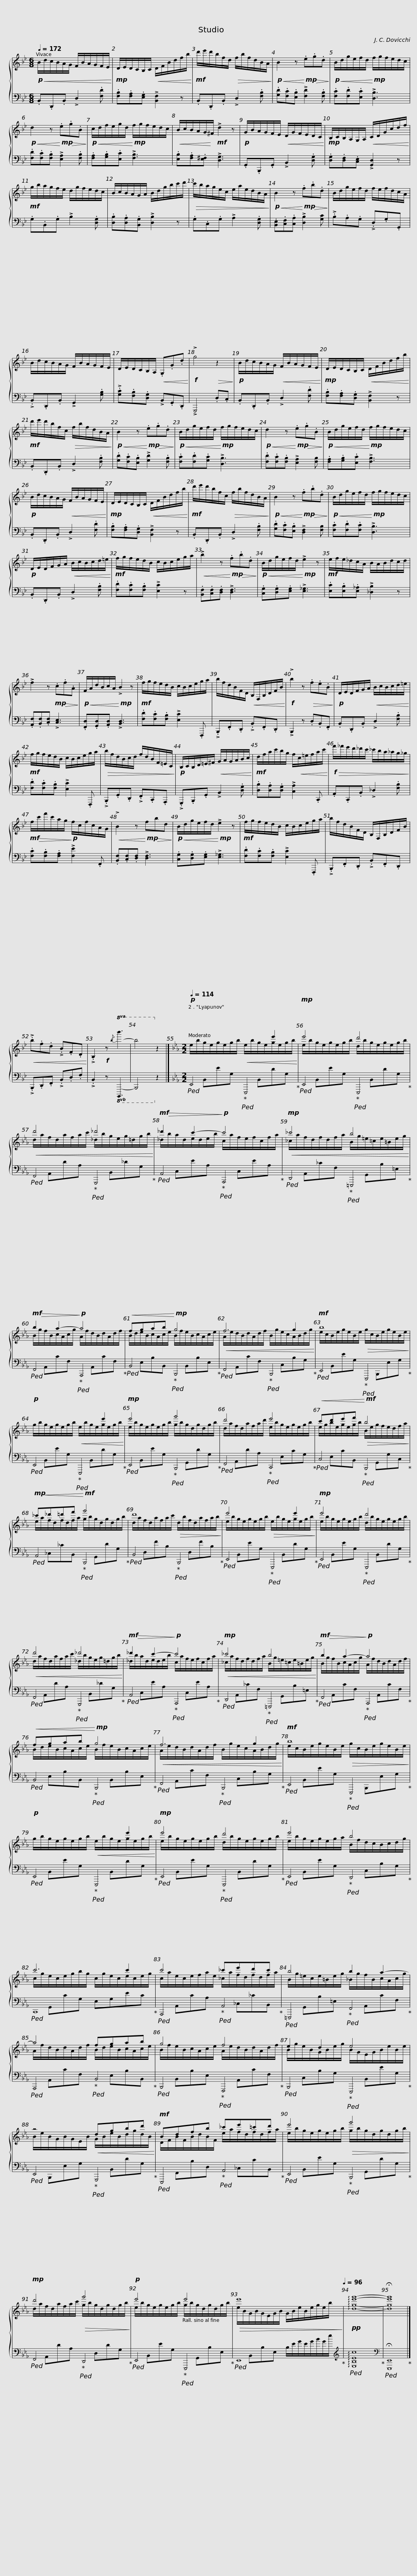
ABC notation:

X:1
%%score { ( 1 3 ) | ( 2 4 ) }
L:1/8
Q:1/4=172
M:6/8
I:linebreak $
K:Bb
V:1 treble
V:3 treble
V:2 bass
V:4 bass
V:1
!p!!<(! B/d/c/B/A/G/ F/B/A/G/F/E/!<)! |!mp! D/E/D/C/B,/C/!<(! D/F/B/d/f/b/!<)! |!mf! d'/e'/d'/b/f/d/!>(! f/b/f/d/B/A/!>)! |!p!!<(! B2 z!<)!!mp!!>(! .e.g.d!>)! |$!p!!<(! B/d/g/e/f/d/!<)!!mp! f/g/f/e/d/c/ | %5
!p!!<(! d2 z!<)!!mp!!>(! .e.g.B!>)! |!p!!<(! c/d/f/e/g/d/!<)!!mp! f/g/f/e/d/c/ |!<(! B/c/B/A/G/!<)!^F/!mf! !>!d2 z |$!p! G/B/A/G/F/E/!<(! D/G/F/E/D/C/!<)! |!mp! B,/C/B,/A,/G,/A,/!<(! C/D/G/c/d/f/!<)! | %10
!mf! g/b/a/g/f/e/ d/g/f/e/d/c/ |$ B/c/B/A/G/A/ B/d/g/b/c'/d'/ |!>(! c'/b/a/g/e/c/ e/a/e/d/B/A/!>)! |!p!!<(! B2 z!<)!!mp!!>(! .f.b.d!>)! | B/d/g/e/f/d/ f/e/f/d/c/A/ |$ %15
 B/d/c/B/A/G/ F/B/A/G/F/E/ | D/E/D/C/B,/A,/!<(! .G,.G.d!<)! |!f! !>!g4!>(! z2!>)! |!p! B/d/c/B/A/G/!<(! F/B/A/G/F/E/!<)! |$!mp! D/E/D/C/B,/C/!<(! D/F/B/d/f/b/!<)! | %20
!mf! d'/e'/d'/b/f/c/!>(! f/b/f/d/B/A/!>)! |!p!!<(! B2 z!<)!!mp!!>(! .e.g.d!>)! |!p!!<(! B/d/g/e/f/d/!<)!!mp! f/g/f/e/d/c/ |$!p!!<(! d2 z!<)!!mp!!>(! .e.g.B!>)! |!p!!<(! B/d/g/e/f/d/!<)!!mp! f/g/f/e/d/c/ | %25
!p! B/d/c/B/A/G/!<(! F/B/A/G/F/E/!<)! |!mp! D/E/D/C/B,/C/!<(! D/F/B/d/f/b/!<)! |$!mf! d'/e'/d'/b/f/c/!>(! f/b/f/d/B/A/!>)! |!p!!<(! B2 z!<)!!mp!!>(! .f.b.d!>)! |!p!!<(! B/d/g/e/f/d/!<)!!mp! f/g/f/e/d/c/ | %30
!p! D/E/D/F/G/A/!<(! B/c/B/c/d/=e/!<)! |$!mf! f/g/f/e/d/B/ c/B/c/e/g/a/ |!<(! !>!b2 z!<)!!mp!!>(! .f.b.d!>)! |!p!!<(! B/d/g/e/f/d/!<)!!mp! !>!e2 z |!mf! e/f/e/_d/c/A/ B/A/B/d/c/d/ | %35
 !>!f2 z!mp!!>(! .c.f.A!>)! |$!p!!<(! F/A/d/B/c/A/!<)!!mp! !>!B2 z |!mf! f/g/f/e/d/B/ c/B/c/e/g/a/ | b/f/d/B/F/D/!<(! B,/F,/B,/D/F/B/!<)! |!f! !>!b2 z!>(! .f.e.B!>)! |$ %40
!p! D/E/D/F/G/A/!<(! B/c/B/c/d/=e/!<)! |!mf! f/g/f/e/d/B/ c/B/c/e/g/a/ |!>(! b/f/d/B/c/d/ f/d/B/F/=E/C/!>)! |$!p! B,/C/B,/D/=E/^F/!<(! G/A/G/A/B/c/!<)! |!mf! d/f/a/c'/b/g/ f/!<(!c/=e/f/a/c'/!<)! | %45
!f!!>(! f'/_f'/e'/d'/_d'/c'/ _c'/b/a/_a/g/_g/!>)! |$!mf!!>(! f/c'/f'/c'/a/g/!>)!!p! f/c/f/c/A/G/ |!<(! !>!B2 z!<)!!mp!!>(! fbd!>)! |!p!!<(! B/d/g/e/f/d/!<)!!mp! !>!e2 z |!mf! f/g/f/e/d/B/ c/B/c/e/g/a/ |$ %50
 b/f/d/B/F/D/ B,/F,/B,/D/F/B/ |!<(! !>!.b.f.d !>!.B.F.D!<)! | !>!.B,2!f! z!8va(!{/b} b'3- | b'4!8va)! z2 |]$[K:Eb][M:2/2]!p![Q:1/4=114] x4!<(! x2 e'2!<)! | %55
!mp! e'4 d'4 |$!<(! d'4 _d'4!<)! |!mf!!>(! _d'2 c'2-!>)!!p! c'4 |$!mp!!<(! _c'4 b4!<)! |!mf!!>(! b2 a2-!>)!!p! a4 |$ %60
!<(! fgab!<)!!mp! g4 |!<(! f6 g2!<)! |$!mf! b8 |!p! x4!<(! x2 e'2!<)! |$!mp! e'4 g'4 | %65
 d'4 e'4 |$!<(! c'd'e'f'!<)!!mf!!>(! b4!>)! |!mp!!<(! _c'_d'=d'f'!<)!!mf! g'4 |$ d'8 | e'4!>(! x2 e'2!>)! |$ %70
!mp! e'4 d'4 |!<(! d'4 _d'4!<)! |$!mf!!>(! _d'2 c'2-!>)!!p! c'4 |!mp!!<(! _c'4 b4!<)! |$!mf!!>(! b2 a2-!>)!!p! a4 | %75
!<(! fgab!<)!!mp! g4 |$!<(! f6 g2!<)! |!mf! b8 |$!p! x4!<(! x2 e'2!<)! |!mp! e'4 d'4 |$ %80
 e'4 b4 | c'6 c'2 |$ c'4 _c'e'd'c' | b4 b2 a2- |$ a4 fgab | %85
 g4 f4 |$ e2 d2 e4 | z4!<(! dgbd'!<)! |$!mf! Bdfb _c'e'=c'd' | e'4!>(! g'4!>)! |$ %90
!mp! d'4!>(! g'4!>)! |!p! e'4[Q:1/4=112] e'4[Q:1/4=110] |$[Q:1/4=104]!>(! e'8[Q:1/4=100][Q:1/4=96]!>)! |!pp! !arpeggio![dge'g']8- | !fermata![dge'g']8 |] %95
V:2
 .B,,.D,,.B,, !>!D,2 .[F,D] | .[F,B,].[F,A,].[E,G,] !>![B,,F,]2 z | .B,,.D,,.B,, !>!D,2 .[F,B,] | .[G,D].[F,C].[E,B,] !>![F,D]2 .[F,B,] |$ .[F,C].[F,D].[E,C] !>![D,B,]3 | %5
 .[F,D].[F,C].[F,B,] !>![E,A,]2 .[F,B,] | .[F,A,].[G,B,].[E,C] !>![F,B,]3 | .[E,B,].[F,A,].[E,^F,] !>![D,G,]3 |$ .G,,.B,,,.G,, !>!B,,2 .[D,G,] | .[D,G,].[D,F,].[C,E,] !>![G,,D,]2 z | %10
 .G,.B,,.G, !>!B,2 .[D,G,] |$ .[D,B,].[D,A,].[B,,G,] !>![D,B,]2 z | .G,.C,.G, !>!A,2 .[D,G,] | .[B,,E,].[C,F,].[C,A,] !>![D,B,]2 [G,C] | !>!.B,.A,.G, !>!.D,.G,.G,, |$ %15
 !>!.B,,.D,,.B,, !>!G,,2 .[G,B,] | !>!.[G,C].[F,B,].[D,G,] !>!B,,.G,,.D,, | !>!G,,,4 .D,.C, | .B,,.D,,.B,, !>!D,2 .[F,D] |$ .[F,B,].[F,A,].[D,G,] !>![B,,F,]2 z | %20
 .B,,.D,,.B,, !>!D,2 .[F,B,] | .[G,D].[F,C].[E,B,] !>![G,D]2 .[F,B,] | .[F,C].[F,D].[G,C] !>![D,B,]3 |$ .[F,D].[F,C].[F,B,] !>![E,A,]2 [F,B,] | .[F,A,].[G,B,].[E,C] !>![F,B,]3 | %25
 .B,,.D,,.B,, !>!D,2 .[F,D] | .[F,B,].[F,A,].[D,G,] !>![B,,F,]2 z |$ .B,,.D,,.B,, !>!D,2 .[F,B,] | .[G,D].[F,C].[E,B,] !>![D,F,]2 [F,B,] | .[F,C].[F,D].[F,C] !>![D,B,]3 | %30
 .B,,.D,,.B,, !>!D,2 .[F,B,] |$ .[F,D].[F,C].[F,B,] !>![E,C]2 z | .[B,,F,].[C,F,].[D,F,] !>![D,F,]3 | .[C,G,].[D,G,].[E,G,] !>![E,_G,]3 | .[E,C].[E,B,].[E,_A,] !>![_D,B,]2 z | %35
 .[A,,F,].[B,,F,].[C,F,] !>![C,E,]3 |$ .[F,,D,].[G,,D,].[A,,D,] !>![B,,D,]3 | .[F,D].[F,C].[F,B,] !>![E,C]2 .F,,, | !>!.B,,,.F,,.D,, !>!.B,,.F,,.D,, | !>!B,,,2 z .D,.B,,.F,, |$ %40
 .B,,.D,,.B,, !>!D,2 .[F,B,] | .[F,D].[F,C].[F,B,] !>![E,C]2 .F,,, | !>!.B,,,.G,,.D,, !>!.F,,.C,,.A,,, |$ !>!.G,,,.B,,,.G,, !>!B,,2 .[D,G,] | .[D,B,].[D,A,].[D,G,] !>![C,A,]2 .C,, | %45
 .A,,.C,,.B,, !>!_D,2 .[F,B,] |$ .[F,C].[F,B,].[F,A,] !>![F,E]2 .F,, | .[B,,F,].[C,F,].[D,F,] !>![D,F,]3 | .[C,G,].[D,G,].[E,G,] !>![E,_G,]3 | .[F,D].[F,C].[F,B,] !>![E,C]2 .F,,, |$ %50
 !>!.B,,,.F,,.D,, !>!.B,,.F,,.D,, | !>!.B,,,.D,,.F,, !>!.B,,.D,.F, | !>!.B,,2 z!8vb(! B,,,,3- | B,,,,4!8vb)! z2 |]$[K:Eb][M:2/2]!ped! E,,4!ped-up!!ped! E,,,4!ped-up! | %55
!ped! E,,4!ped-up!!ped! E,,,4!ped-up! |$!ped! F,,4!ped-up!!ped! G,,,4!ped-up! |!ped! A,,4!ped-up!!ped! A,,,4!ped-up! |$!ped! D,,4!ped-up!!ped! =E,,,4!ped-up! |!ped! F,,4!ped-up!!ped! A,,,4!ped-up! |$ %60
!ped! B,,4!ped-up!!ped! B,,,4!ped-up! |!ped! F,,4!ped-up!!ped! B,,,4!ped-up! |$!ped! E,,4!ped-up!!ped! E,,,4!ped-up! |!ped! E,,4!ped-up!!ped! E,,,4!ped-up! |$!ped! E,,4!ped-up!!ped! B,,,4!ped-up! | %65
!ped! F,,4!ped-up!!ped! C,,4!ped-up! |$!ped! C,4!ped-up!!ped! B,,,4!ped-up! |!ped! A,,4!ped-up!!ped! B,,,4!ped-up! |$!ped! B,,4!ped-up!!ped! B,,,4!ped-up! |!ped! E,,4!ped-up!!ped! E,,,4!ped-up! |$ %70
!ped! E,,4!ped-up!!ped! E,,,4!ped-up! |!ped! F,,4!ped-up!!ped! G,,,4!ped-up! |$!ped! A,,4!ped-up!!ped! A,,,4!ped-up! |!ped! D,,4!ped-up!!ped! =E,,,4!ped-up! |$!ped! F,,4!ped-up!!ped! A,,,4!ped-up! | %75
!ped! B,,4!ped-up!!ped! B,,,4!ped-up! |$!ped! F,,4!ped-up!!ped! B,,,4!ped-up! |!ped! E,,4!ped-up!!ped! E,,,4!ped-up! |$!ped! E,,4!ped-up!!ped! E,,,4!ped-up! |!ped! E,,4!ped-up!!ped! E,,,4!ped-up! |$ %80
!ped! E,,4!ped-up!!ped! D,,4!ped-up! |!ped! C,,8!ped-up! |$!ped! A,,,4!ped-up!!ped! A,,4!ped-up! |!ped! =E,,,4!ped-up!!ped! F,,4!ped-up! |$!ped! A,,,4!ped-up!!ped! B,,4!ped-up! | %85
!ped! B,,,4!ped-up!!ped! F,,,4!ped-up! |$!ped! B,,,4!ped-up!!ped! E,,,4!ped-up! |!ped! E,,4!ped-up!!ped! G,,,4!ped-up! |$!ped! E,,,4!ped-up!!ped! A,,4!ped-up! |!ped! E,,4!ped-up!!ped! B,,,4!ped-up! |$ %90
!ped! F,,4!ped-up!!ped! D,,4!ped-up! |!ped! E,,4!ped-up!!ped! E,,,4!ped-up! |$!ped! E,,8[K:treble]!ped-up! |!ped! !arpeggio![E,B,Ec]8!ped-up! |[K:bass]!ped! !fermata![E,,,E,,]8!ped-up! |] %95
V:3
 x6 | x6 | x6 | x6 |$ x6 | %5
 x6 | x6 | x6 |$ x6 | x6 | %10
 x6 |$ x6 | x6 | x6 | x6 |$ %15
 x6 | x6 | x6 | x6 |$ x6 | %20
 x6 | x6 | x6 |$ x6 | x6 | %25
 x6 | x6 |$ x6 | x6 | x6 | %30
 x6 |$ x6 | x6 | x6 | x6 | %35
 x6 |$ x6 | x6 | x6 | x6 |$ %40
 x6 | x6 | x6 |$ x6 | x6 | %45
 x6 |$ x6 | x6 | x6 | x6 |$ %50
 x6 | x6 | x3!8va(! x3 | x4!8va)! x2 |]$[K:Eb][M:2/2] e/b/g/e/g/e/g/b/ e/b/g/e/g/e/g/b/ | %55
 e/b/g/e/g/e/g/b/ d/b/g/e/g/e/g/b/ |$ d/a/f/d/a/f/a/c'/ _d/b/g/e/g/=d/g/b/ | _d/b/a/d/e/d/e/b/ c/a/f/e/f/c/f/a/ |$ _c/a/f/d/f/d/f/a/ B/g/=e/=c/e/=B/e/g/ | B/g/f/B/c/A/c/g/ A/f/d/B/d/A/d/f/ |$ %60
 B/d/e/B/c/A/c/e/ B/f/e/B/c/A/c/e/ | A/e/d/B/d/A/d/f/ B/g/e/c/A/B/d/g/ |$ e/c/B/e/g/e/B/e/!>(! g/c/B/e/g/e/B/e/!>)! | g/b/g/e/g/e/g/b/ e/b/g/e/g/e/g/b/ |$ e/b/g/e/g/e/g/b/ g/b/g/d/g/d/g/b/ | %65
 d/a/f/d/a/f/a/d'/ e/b/g/e/g/e/g/b/ |$ e/g/b/e/g/e/g/b/ B/e/g/f/e/d/f/a/ | e/a/f/d/f/d/f/a/ g/b/g/d/g/d/g/b/ |$ d/a/f/d/a/f/a/c'/!>(! d/b/f/d/a/f/a/b/!>)! | e/b/g/e/g/e/g/b/ e/b/g/e/g/e/g/b/ |$ %70
 e/b/g/e/g/e/g/b/ d/b/g/e/g/e/g/b/ | d/a/f/d/a/f/a/c'/ _d/b/g/e/g/=d/g/b/ |$ _d/b/a/d/e/d/e/b/ c/a/f/e/f/c/f/a/ | _c/a/f/d/f/d/f/a/ B/g/=e/=c/e/=B/e/g/ |$ B/g/f/B/c/A/c/g/ A/f/d/B/d/A/d/f/ | %75
 B/d/e/B/c/A/c/e/ B/f/e/B/c/A/c/e/ |$ A/e/d/B/d/A/d/f/ B/g/e/c/A/B/d/g/ | e/c/B/e/g/e/B/e/!>(! g/c/B/e/g/e/B/e/!>)! |$ g/b/g/e/g/e/g/b/ e/b/g/e/g/e/g/b/ | e/b/g/e/g/e/g/b/ d/b/g/e/g/e/g/b/ |$ %80
 e/b/g/e/g/e/g/a/ B/f/d/c/B/c/d/g/ | c/g/e/c/e/g/b/g/ c/g/e/c/e/c/e/g/ |$ c/a/e/c/e/f/a/e/ _c/a/f/d/f/d/f/a/ | B/g/=e/c/e/=B/e/g/ _B/g/f/B/c/A/c/g/ |$ A/f/d/B/d/A/d/f/ B/d/e/B/c/A/c/e/ | %85
 B/f/e/B/c/A/c/e/ A/e/d/B/d/A/d/f/ |$ B/g/e/B/G/B/e/g/ B/G/E/G/B/e/B/e/ | B/e/B/G/B/G/E/B/ G/B/e/B/d/g/d/B/ |$ D/F/B/F/B/d/B/F/ e/a/f/d/f/d/f/a/ | e/b/g/e/g/e/g/b/ g/b/g/d/g/d/g/b/ |$ %90
 d/a/f/d/a/f/a/c'/ g/b/g/d/g/d/g/b/ | e/b/g/e/g/e/g/b/ g/b/g/d/g/d/g/b/ |$ e/B/G/B/G/E/G/B/ G/B/e/B/e/g/e/b/ | x8 | x8 |] %95
V:4
 x6 | x6 | x6 | x6 |$ x6 | %5
 x6 | x6 | x6 |$ x6 | x6 | %10
 x6 |$ x6 | x6 | x6 | x6 |$ %15
 x6 | x6 | x6 | x6 |$ x6 | %20
 x6 | x6 | x6 |$ x6 | x6 | %25
 x6 | x6 |$ x6 | x6 | x6 | %30
 x6 |$ x6 | x6 | x6 | x6 | %35
 x6 |$ x6 | x6 | x6 | x6 |$ %40
 x6 | x6 | x6 |$ x6 | x6 | %45
 x6 |$ x6 | x6 | x6 | x6 |$ %50
 x6 | x6 | x3!8vb(! x3 | x4!8vb)! x2 |]$[K:Eb][M:2/2] x B,,EG, x B,,DG, | %55
 x B,,EG, x B,,DG, |$ x A,,DA, x B,,_DG, | x C,EA, x C,EA, |$ x A,,_CF, x G,,B,=E, | x A,,CF, x A,,CF, |$ %60
 x E,B,B,, x B,,B,E, | x A,,CF, x C,B,G, |$ x B,,EG, x B,,,E,G, | x B,,EG, x B,,DG, |$ x B,,EG, x G,,DG, | %65
 x A,,DA, x E,CG, |$ x E,CB,, x G,,G,C, | x _C,_CB,, x G,,DG, |$ x D,FB, x D,FB, | x B,,EG, x B,,DG, |$ %70
 x B,,EG, x B,,DG, | x A,,DA, x B,,_DG, |$ x C,EA, x C,EA, | x A,,_CF, x G,,B,=E, |$ x A,,CF, x A,,CF, | %75
 x E,B,B,, x B,,B,E, |$ x A,,CF, x C,B,G, | x B,,EG, x B,,,E,G, |$ x B,,EG, x B,,DG, | x B,,EG, x B,,DG, |$ %80
 x B,,EG, x C,B,G, | x G,,CG, E,G,EC |$ x A,,CA, x _C,_CB,, | x G,,B,=E, x A,,CF, |$ x A,,CF, x E,B,B,, | %85
 x B,,B,E, x A,,CF, |$ x C,B,G, x B,,EG, | x B,,,E,G, x B,,DG, |$ x F,,B,D, x _C,CB,, | x B,,EG, x G,,DG, |$ %90
 x A,,DA, x D,DG, | x B,,EG, x G,,B,E, |$ x B,,B,E,[K:treble] B,/E/G/E/G/B/G/e/ | x8 |[K:bass] x8 |] %95
